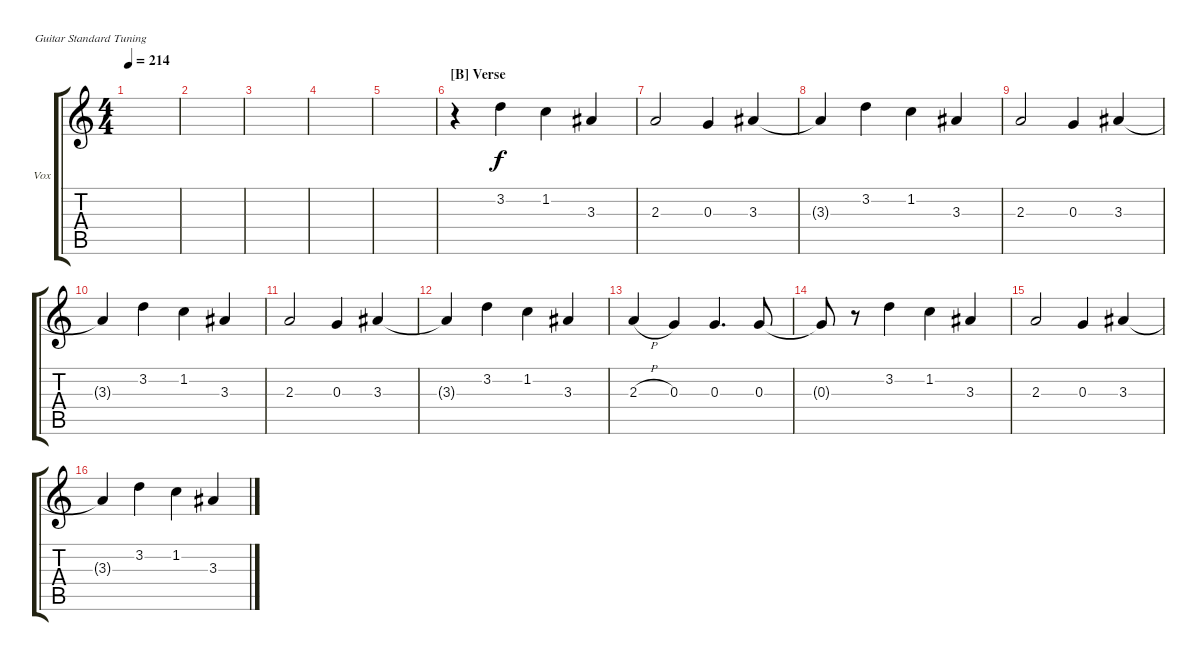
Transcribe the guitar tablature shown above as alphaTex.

\defaultSystemsLayout 4
\bracketExtendMode groupsimilarinstruments
\firstSystemTrackNameOrientation horizontal
\otherSystemsTrackNameOrientation horizontal
\track ("Tim - Vocals" "Vox") {instrument distortionguitar}
\staff {score tabs}
\tuning (E4 B3 G3 D3 A2 E2)
\ts (4 4)
\tempo 214
\clef g2
\ks c
|
|
|
|
|
\section ("B" "Verse")
r.4 3.2.4 1.2.4 3.3.4 |
2.3.2 0.3.4 3.3.4 |
3.3{t}.4 3.2.4 1.2.4 3.3.4 |
2.3.2 0.3.4 3.3.4 |
3.3{t}.4 3.2.4 1.2.4 3.3.4 |
2.3.2 0.3.4 3.3.4 |
3.3{t}.4 3.2.4 1.2.4 3.3.4 |
2.3{h}.4 0.3.4 0.3.4{d} 0.3.8 |
0.3{t}.8 r.8 3.2.4 1.2.4 3.3.4 |
2.3.2 0.3.4 3.3.4 |
3.3{t}.4 3.2.4 1.2.4 3.3.4
